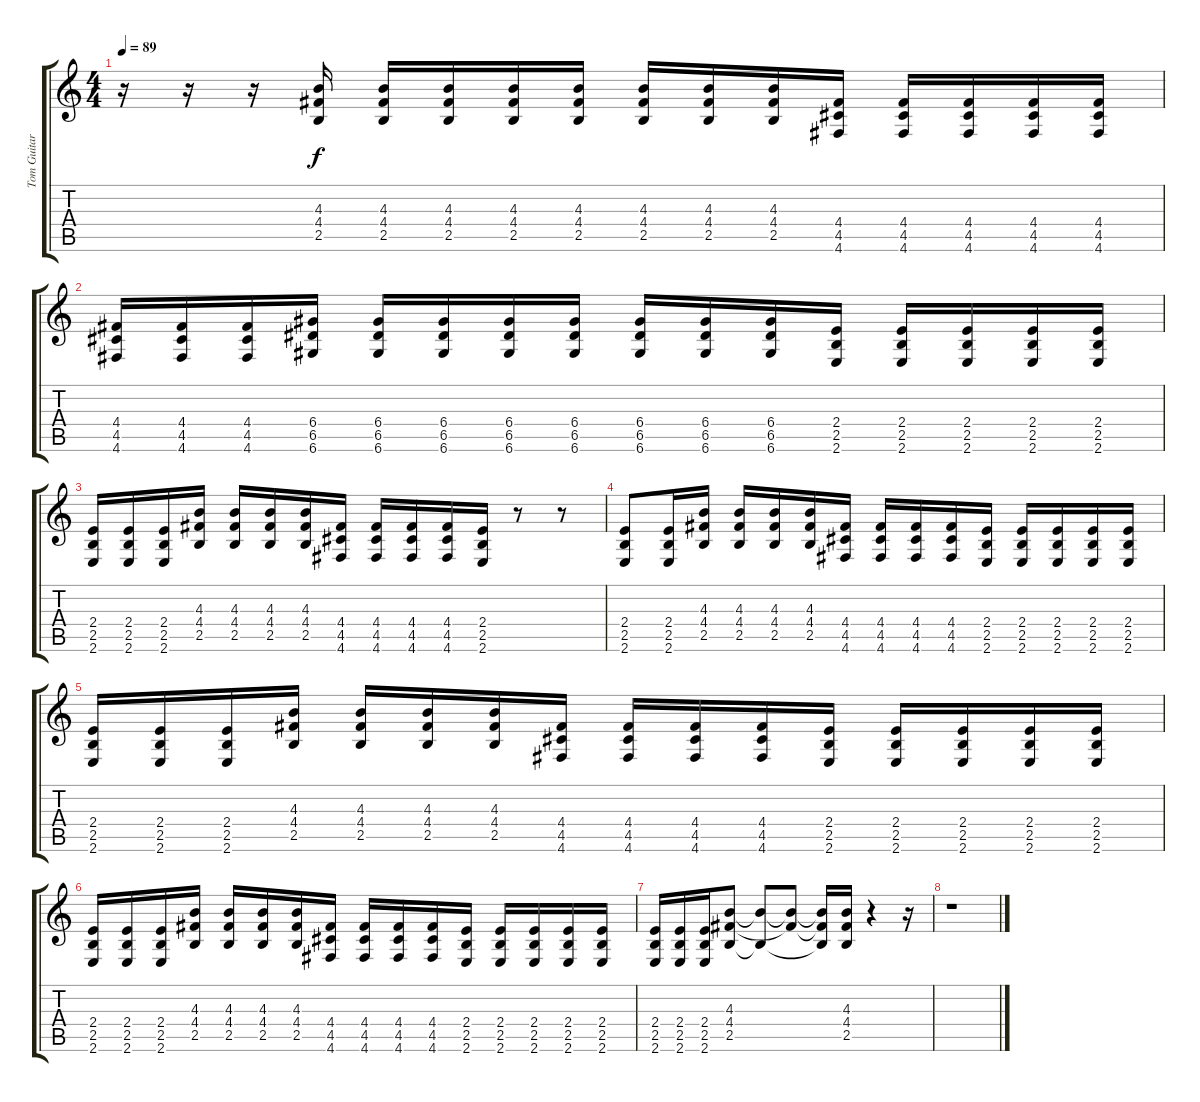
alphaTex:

\track ("Tom Guitar {Tabbed by Peter B.}" "Tom Guitar") {instrument distortionguitar}
\staff {score tabs}
\tuning (E4 B3 G3 D3 A2 D2) {hide}
\ts (4 4)
\tempo 89
\clef g2
\ks c
r.16{dy f} r.16 r.16 (4.3 4.4 2.5).16 (4.3 4.4 2.5).16 (4.3 4.4 2.5).16 (4.3 4.4 2.5).16 (4.3 4.4 2.5).16 (4.3 4.4 2.5).16 (4.3 4.4 2.5).16 (4.3 4.4 2.5).16 (4.4 4.5 4.6).16 (4.4 4.5 4.6).16 (4.4 4.5 4.6).16 (4.4 4.5 4.6).16 (4.4 4.5 4.6).16 |
(4.4 4.5 4.6).16 (4.4 4.5 4.6).16 (4.4 4.5 4.6).16 (6.4 6.5 6.6).16 (6.4 6.5 6.6).16 (6.4 6.5 6.6).16 (6.4 6.5 6.6).16 (6.4 6.5 6.6).16 (6.4 6.5 6.6).16 (6.4 6.5 6.6).16 (6.4 6.5 6.6).16 (2.4 2.5 2.6).16 (2.4 2.5 2.6).16 (2.4 2.5 2.6).16 (2.4 2.5 2.6).16 (2.4 2.5 2.6).16 |
(2.4 2.5 2.6).16 (2.4 2.5 2.6).16 (2.4 2.5 2.6).16 (4.3 4.4 2.5).16 (4.3 4.4 2.5).16 (4.3 4.4 2.5).16 (4.3 4.4 2.5).16 (4.4 4.5 4.6).16 (4.4 4.5 4.6).16 (4.4 4.5 4.6).16 (4.4 4.5 4.6).16 (2.4 2.5 2.6).16 r.8 r.8 |
(2.4 2.5 2.6).8 (2.4 2.5 2.6).16 (4.3 4.4 2.5).16 (4.3 4.4 2.5).16 (4.3 4.4 2.5).16 (4.3 4.4 2.5).16 (4.4 4.5 4.6).16 (4.4 4.5 4.6).16 (4.4 4.5 4.6).16 (4.4 4.5 4.6).16 (2.4 2.5 2.6).16 (2.4 2.5 2.6).16 (2.4 2.5 2.6).16 (2.4 2.5 2.6).16 (2.4 2.5 2.6).16 |
(2.4 2.5 2.6).16 (2.4 2.5 2.6).16 (2.4 2.5 2.6).16 (4.3 4.4 2.5).16 (4.3 4.4 2.5).16 (4.3 4.4 2.5).16 (4.3 4.4 2.5).16 (4.4 4.5 4.6).16 (4.4 4.5 4.6).16 (4.4 4.5 4.6).16 (4.4 4.5 4.6).16 (2.4 2.5 2.6).16 (2.4 2.5 2.6).16 (2.4 2.5 2.6).16 (2.4 2.5 2.6).16 (2.4 2.5 2.6).16 |
(2.4 2.5 2.6).16 (2.4 2.5 2.6).16 (2.4 2.5 2.6).16 (4.3 4.4 2.5).16 (4.3 4.4 2.5).16 (4.3 4.4 2.5).16 (4.3 4.4 2.5).16 (4.4 4.5 4.6).16 (4.4 4.5 4.6).16 (4.4 4.5 4.6).16 (4.4 4.5 4.6).16 (2.4 2.5 2.6).16 (2.4 2.5 2.6).16 (2.4 2.5 2.6).16 (2.4 2.5 2.6).16 (2.4 2.5 2.6).16 |
(2.4 2.5 2.6).16 (2.4 2.5 2.6).16 (2.4 2.5 2.6).16 (4.3 4.4 2.5).8 (4.3{t} 2.5{t}).8 (4.3{t} 4.4{t}).8 (4.3{t} 4.4{t} 2.5{t}).16 (4.3 4.4 2.5).16 r.4 r.16 |
r.1
